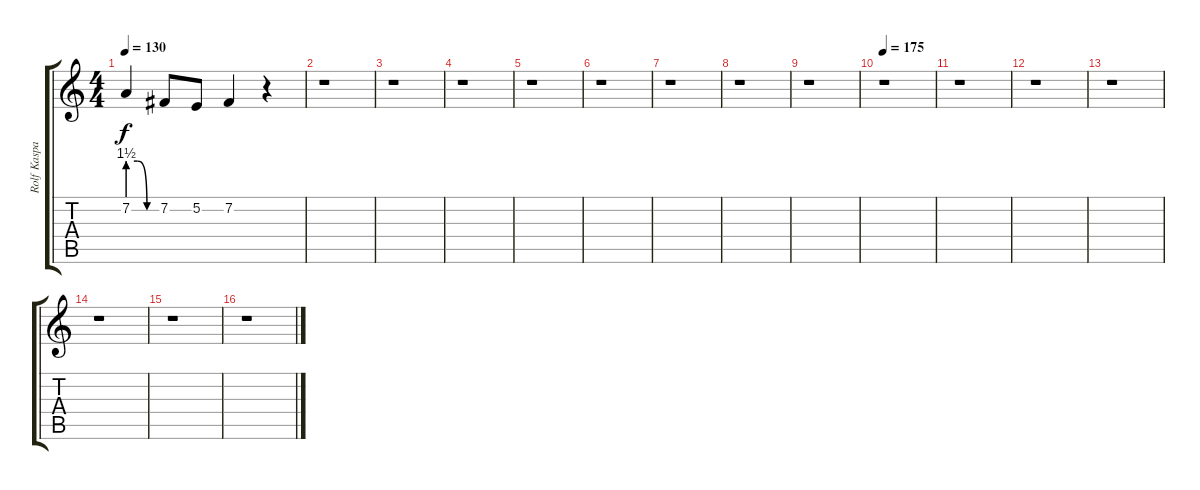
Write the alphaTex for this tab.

\track ("Rolf Kasparek" "Rolf Kaspa") {instrument lead1square}
\staff {score tabs}
\tuning (E4 B3 G3 D3 A2 E2) {hide}
\ts (4 4)
\tempo 130
\clef g2
\ks c
7.2{be (custom 0 6 20 6 40 0 60 0)}.4{dy f} 7.2.8 5.2.8 7.2.4 r.4 |
r.1 |
r.1 |
r.1 |
r.1 |
r.1 |
r.1 |
r.1 |
r.1 |
\tempo 175
r.1 |
r.1 |
r.1 |
r.1 |
r.1 |
r.1 |
r.1
